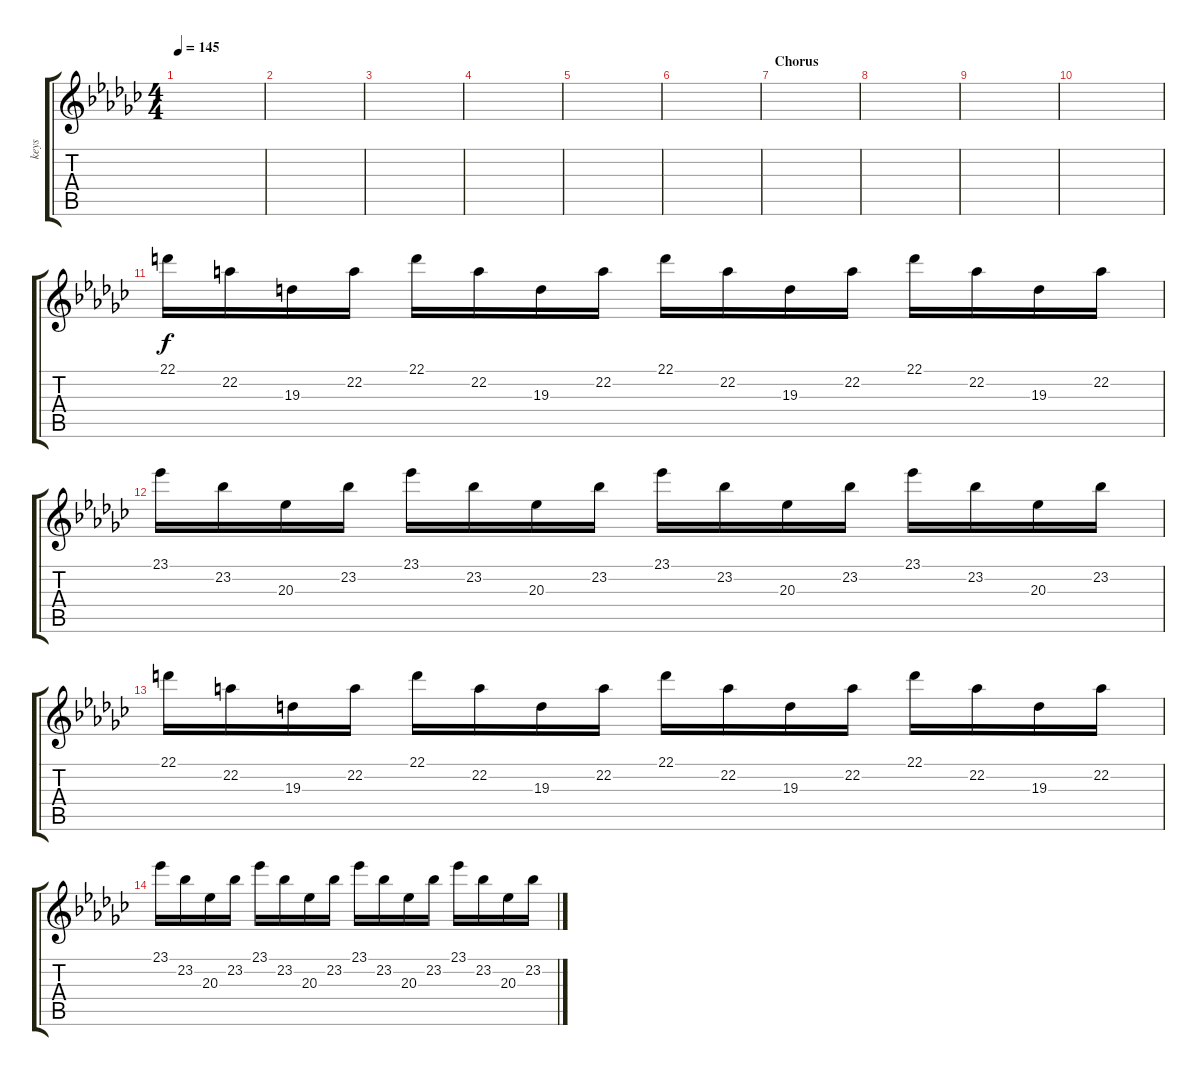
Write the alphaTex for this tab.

\track ("keys" "keys") {instrument stringensemble1}
\staff {score tabs}
\tuning (E4 B3 G3 D3 A2 E2) {hide}
\ts (4 4)
\tempo 145
\clef g2
\ks gb
|
|
|
|
|
|
\section ("" "Chorus")
|
|
|
|
22.1.16{instrument pad1newage} 22.2.16 19.3.16 22.2.16 22.1.16 22.2.16 19.3.16 22.2.16 22.1.16 22.2.16 19.3.16 22.2.16 22.1.16 22.2.16 19.3.16 22.2.16 |
23.1.16 23.2.16 20.3.16 23.2.16 23.1.16 23.2.16 20.3.16 23.2.16 23.1.16 23.2.16 20.3.16 23.2.16 23.1.16 23.2.16 20.3.16 23.2.16 |
22.1.16{instrument pad1newage} 22.2.16 19.3.16 22.2.16 22.1.16 22.2.16 19.3.16 22.2.16 22.1.16 22.2.16 19.3.16 22.2.16 22.1.16 22.2.16 19.3.16 22.2.16 |
23.1.16 23.2.16 20.3.16 23.2.16 23.1.16 23.2.16 20.3.16 23.2.16 23.1.16 23.2.16 20.3.16 23.2.16 23.1.16 23.2.16 20.3.16 23.2.16
